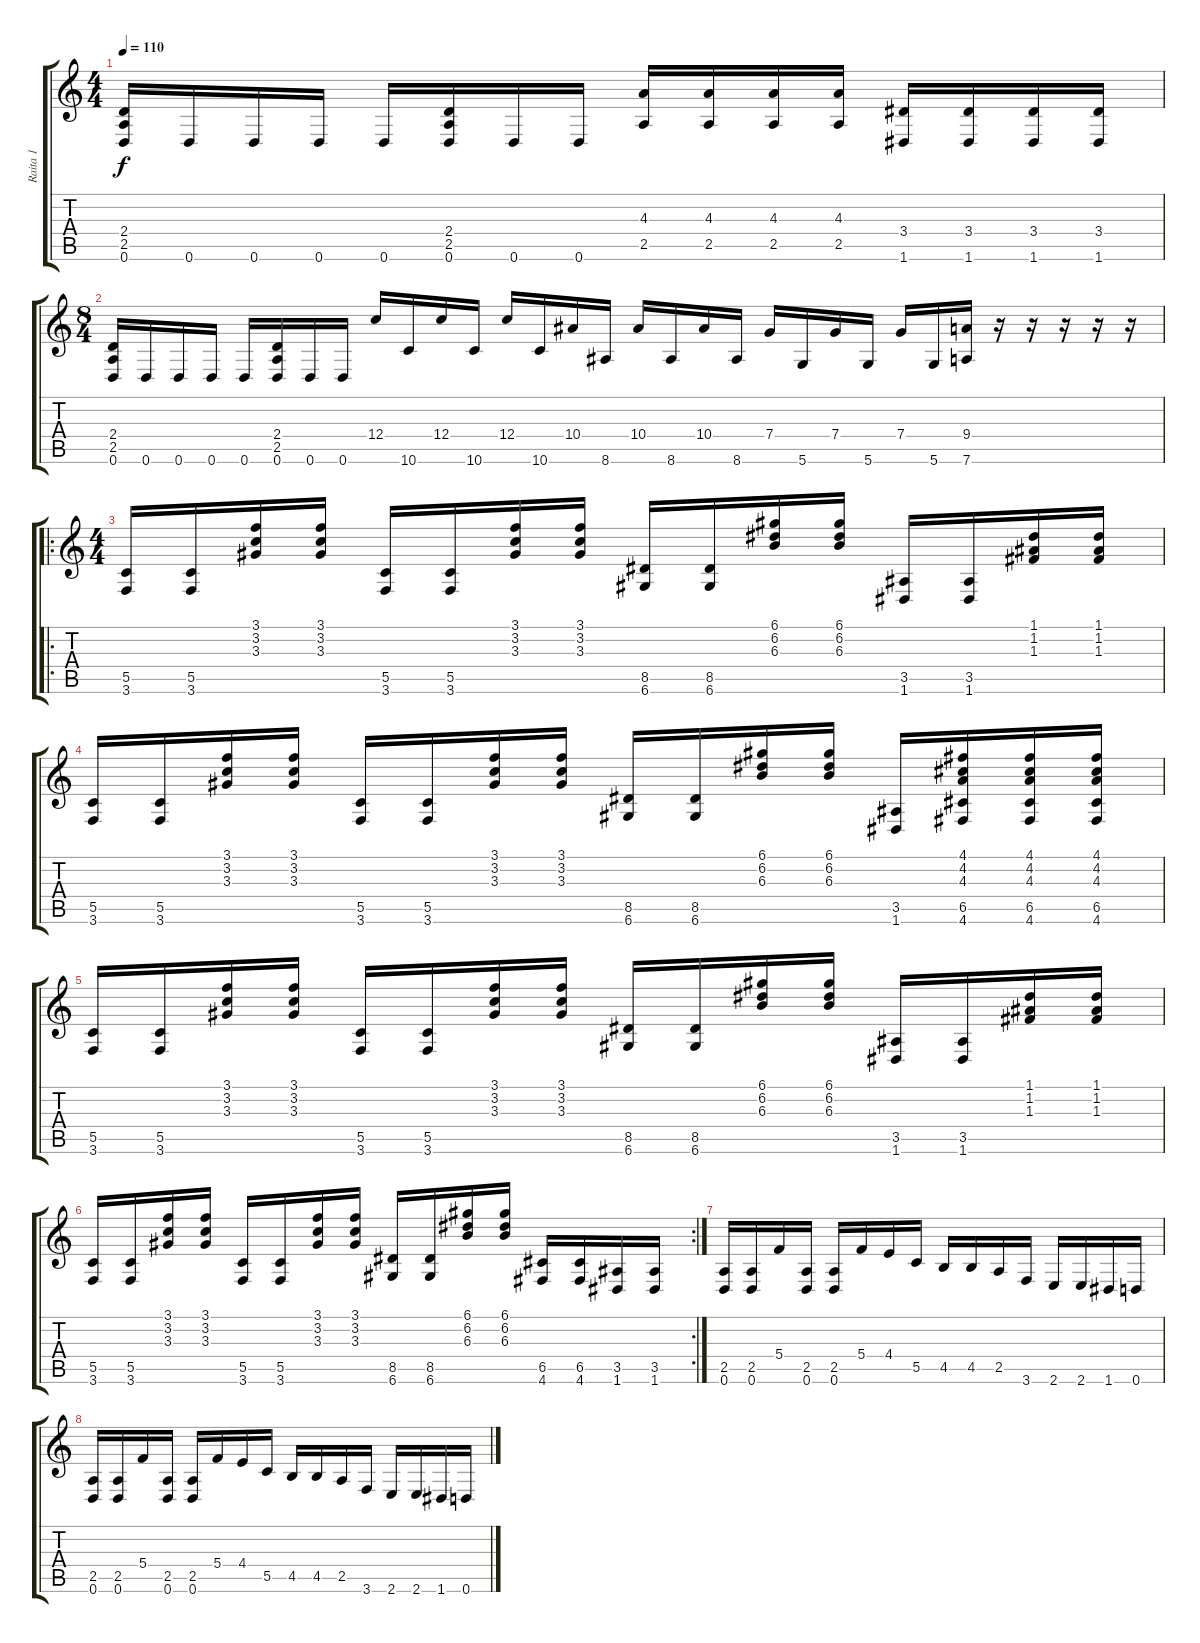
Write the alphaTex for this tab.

\track ("Raita 1" "Raita 1") {instrument distortionguitar}
\staff {score tabs}
\tuning (D4 A3 F3 C3 G2 D2) {hide}
\ts (4 4)
\tempo 110
\clef g2
\ks c
(2.4 2.5 0.6).16{dy f} 0.6.16 0.6.16 0.6.16 0.6.16 (2.4 2.5 0.6).16 0.6.16 0.6.16 (4.3 2.5).16 (4.3 2.5).16 (4.3 2.5).16 (4.3 2.5).16 (3.4 1.6).16 (3.4 1.6).16 (3.4 1.6).16 (3.4 1.6).16 |
\ts (8 4)
(2.4 2.5 0.6).16 0.6.16 0.6.16 0.6.16 0.6.16 (2.4 2.5 0.6).16 0.6.16 0.6.16 12.4.16 10.6.16 12.4.16 10.6.16 12.4.16 10.6.16 10.4.16 8.6.16 10.4.16 8.6.16 10.4.16 8.6.16 7.4.16 5.6.16 7.4.16 5.6.16 7.4.16 5.6.16 (9.4 7.6).16 r.16 r.16 r.16 r.16 r.16 |
\ro
\ts (4 4)
(5.5 3.6).16 (5.5 3.6).16 (3.1 3.2 3.3).16 (3.1 3.2 3.3).16 (5.5 3.6).16 (5.5 3.6).16 (3.1 3.2 3.3).16 (3.1 3.2 3.3).16 (8.5 6.6).16 (8.5 6.6).16 (6.1 6.2 6.3).16 (6.1 6.2 6.3).16 (3.5 1.6).16 (3.5 1.6).16 (1.1 1.2 1.3).16 (1.1 1.2 1.3).16 |
(5.5 3.6).16 (5.5 3.6).16 (3.1 3.2 3.3).16 (3.1 3.2 3.3).16 (5.5 3.6).16 (5.5 3.6).16 (3.1 3.2 3.3).16 (3.1 3.2 3.3).16 (8.5 6.6).16 (8.5 6.6).16 (6.1 6.2 6.3).16 (6.1 6.2 6.3).16 (3.5 1.6).16 (4.1 4.2 4.3 6.5 4.6).16 (4.1 4.2 4.3 6.5 4.6).16 (4.1 4.2 4.3 6.5 4.6).16 |
(5.5 3.6).16 (5.5 3.6).16 (3.1 3.2 3.3).16 (3.1 3.2 3.3).16 (5.5 3.6).16 (5.5 3.6).16 (3.1 3.2 3.3).16 (3.1 3.2 3.3).16 (8.5 6.6).16 (8.5 6.6).16 (6.1 6.2 6.3).16 (6.1 6.2 6.3).16 (3.5 1.6).16 (3.5 1.6).16 (1.1 1.2 1.3).16 (1.1 1.2 1.3).16 |
\rc 2
(5.5 3.6).16 (5.5 3.6).16 (3.1 3.2 3.3).16 (3.1 3.2 3.3).16 (5.5 3.6).16 (5.5 3.6).16 (3.1 3.2 3.3).16 (3.1 3.2 3.3).16 (8.5 6.6).16 (8.5 6.6).16 (6.1 6.2 6.3).16 (6.1 6.2 6.3).16 (6.5 4.6).16 (6.5 4.6).16 (3.5 1.6).16 (3.5 1.6).16 |
(2.5 0.6).16 (2.5 0.6).16 5.4.16 (2.5 0.6).16 (2.5 0.6).16 5.4.16 4.4.16 5.5.16 4.5.16 4.5.16 2.5.16 3.6.16 2.6.16 2.6.16 1.6.16 0.6.16 |
(2.5 0.6).16 (2.5 0.6).16 5.4.16 (2.5 0.6).16 (2.5 0.6).16 5.4.16 4.4.16 5.5.16 4.5.16 4.5.16 2.5.16 3.6.16 2.6.16 2.6.16 1.6.16 0.6.16
